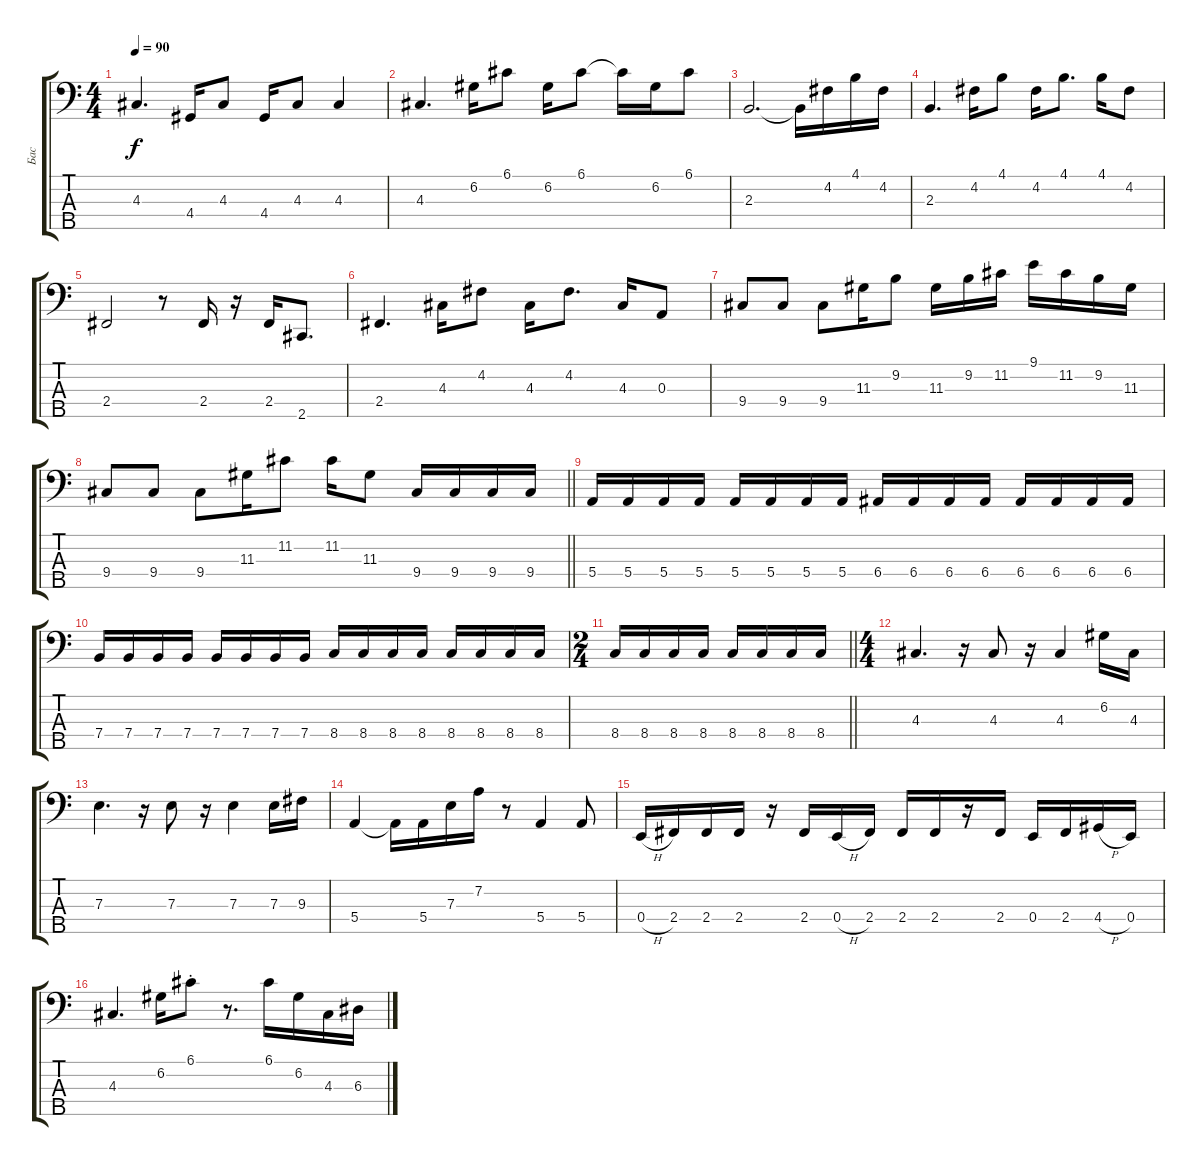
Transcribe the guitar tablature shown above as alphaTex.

\track ("Бас" "Бас") {instrument electricbassfinger}
\staff {score tabs}
\tuning (G2 D2 A1 E1 B0) {hide}
\ts (4 4)
\tempo 90
\clef f4
\ks c
4.3.4{d dy f} 4.4.16 4.3.8 4.4.16 4.3.8 4.3.4 |
4.3.4{d} 6.2.16 6.1.8 6.2.16 6.1.8 6.1{t}.16 6.2.16 6.1.8 |
2.3.2{d} 2.3{t}.16 4.2.16 4.1.16 4.2.16 |
2.3.4{d} 4.2.16 4.1.8 4.2.16 4.1.8{d} 4.1.16 4.2.8 |
2.4.2 r.8 2.4.16 r.16 2.4.16 2.5.8{d} |
2.4.4{d} 4.3.16 4.2.8 4.3.16 4.2.8{d} 4.3.16 0.3.8 |
9.4.8 9.4.8 9.4.8 11.3.16 9.2.8 11.3.16 9.2.16 11.2.16 9.1.16 11.2.16 9.2.16 11.3.16 |
\barLineRight lightlight
9.4.8 9.4.8 9.4.8 11.3.16 11.2.8 11.2.16 11.3.8 9.4.16 9.4.16 9.4.16 9.4.16 |
5.4.16 5.4.16 5.4.16 5.4.16 5.4.16 5.4.16 5.4.16 5.4.16 6.4.16 6.4.16 6.4.16 6.4.16 6.4.16 6.4.16 6.4.16 6.4.16 |
7.4.16 7.4.16 7.4.16 7.4.16 7.4.16 7.4.16 7.4.16 7.4.16 8.4.16 8.4.16 8.4.16 8.4.16 8.4.16 8.4.16 8.4.16 8.4.16 |
\ts (2 4)
\barLineRight lightlight
8.4.16 8.4.16 8.4.16 8.4.16 8.4.16 8.4.16 8.4.16 8.4.16 |
\ts (4 4)
4.3.4{d} r.16 4.3.8 r.16 4.3.4 6.2.16 4.3.16 |
7.3.4{d} r.16 7.3.8 r.16 7.3.4 7.3.16 9.3.16 |
5.4.4 5.4{t}.16 5.4.16 7.3.16 7.2.16 r.8 5.4.4 5.4.8 |
0.4{h}.16 2.4.16 2.4.16 2.4.16 r.16 2.4.16 0.4{h}.16 2.4.16 2.4.16 2.4.16 r.16 2.4.16 0.4.16 2.4.16 4.4{h}.16 0.4.16 |
4.3.4{d} 6.2.16 6.1{st}.8 r.8{d} 6.1.16 6.2.16 4.3.16 6.3.16
